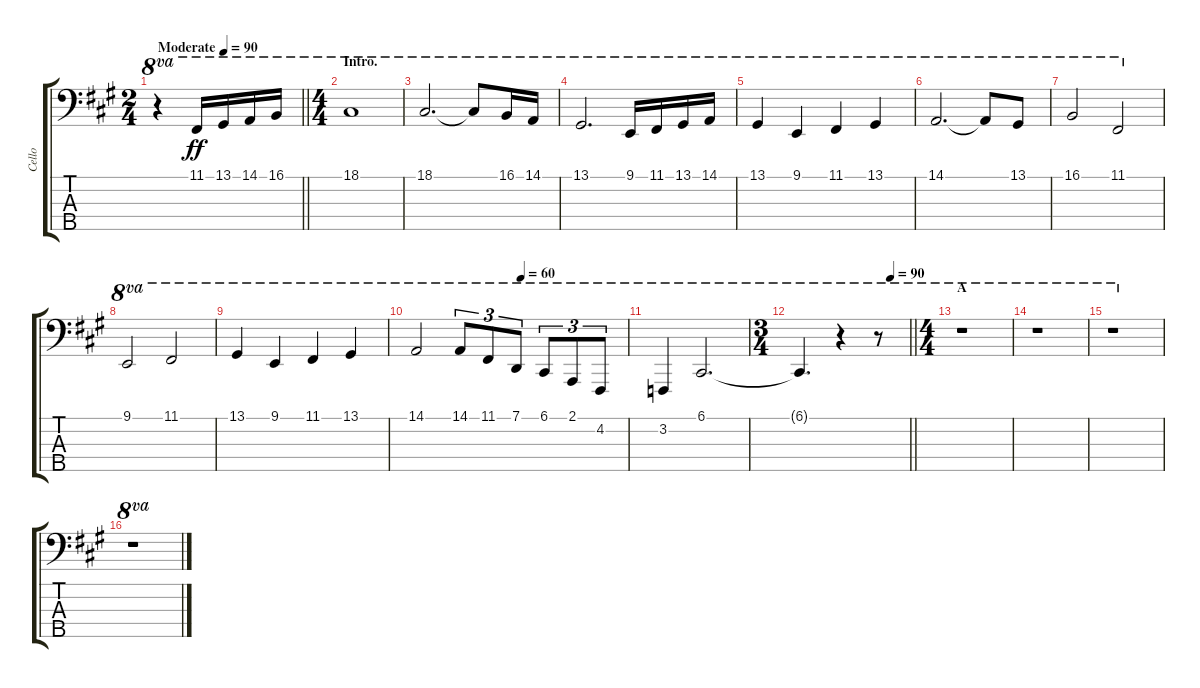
\track ("Cello" "Cello") {instrument cello}
\staff {score tabs}
\tuning (G2 D2 A1 E1 B0) {hide}
\ts (2 4)
\tempo (90 "Moderate")
\clef f4
\barLineRight lightlight
\ks a
r.4{ot 8va dy ff instrument cello} 11.1.16{ot 8va} 13.1.16{ot 8va} 14.1.16{ot 8va} 16.1.16{ot 8va} |
\ts (4 4)
\section ("" "Intro.")
18.1.1{ot 8va} |
18.1.2{d ot 8va} 18.1{t}.8{ot 8va} 16.1.16{ot 8va} 14.1.16{ot 8va} |
13.1.2{d ot 8va} 9.1.16{ot 8va} 11.1.16{ot 8va} 13.1.16{ot 8va} 14.1.16{ot 8va} |
13.1.4{ot 8va} 9.1.4{ot 8va} 11.1.4{ot 8va} 13.1.4{ot 8va} |
14.1.2{d ot 8va} 14.1{t}.8{ot 8va} 13.1.8{ot 8va} |
16.1.2{ot 8va} 11.1.2{ot 8va} |
9.1.2{ot 8va} 11.1.2{ot 8va} |
13.1.4{ot 8va} 9.1.4{ot 8va} 11.1.4{ot 8va} 13.1.4{ot 8va} |
\tempo (60 0.5)
14.1.2{ot 8va} 14.1.8{tu (3 2) ot 8va} 11.1.8{tu (3 2) ot 8va} 7.1.8{tu (3 2) ot 8va} 6.1.8{tu (3 2) ot 8va} 2.1.8{tu (3 2) ot 8va} 4.2.8{tu (3 2) ot 8va} |
3.2.4{ot 8va} 6.1.2{d ot 8va} |
\ts (3 4)
\tempo (90 0.8333333333333334)
\barLineRight lightlight
6.1{t}.4{d ot 8va} r.4{ot 8va} r.8{ot 8va} |
\ts (4 4)
\section ("" "A")
r.1{ot 8va} |
r.1{ot 8va} |
r.1{ot 8va} |
r.1{ot 8va}
